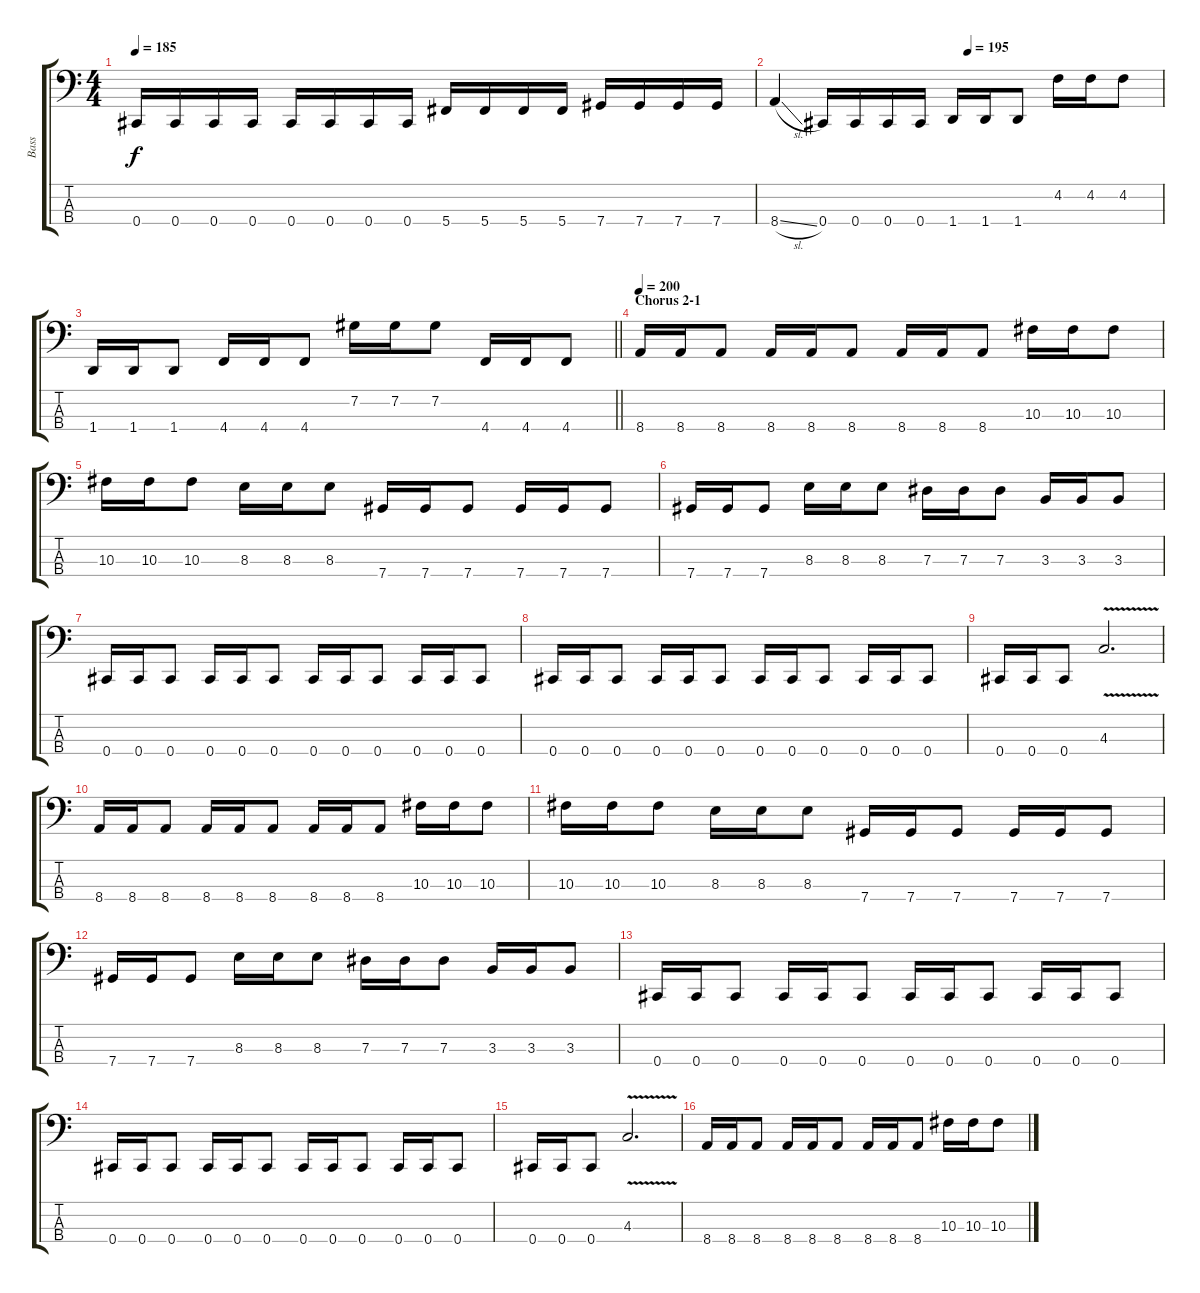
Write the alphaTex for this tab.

\track ("Bass" "Bass") {instrument electricbassfinger}
\staff {score tabs}
\tuning (Gb2 Db2 Ab1 Db1) {hide}
\ts (4 4)
\tempo 185
\clef f4
\ks c
0.4.16{dy f} 0.4.16 0.4.16 0.4.16 0.4.16 0.4.16 0.4.16 0.4.16 5.4.16 5.4.16 5.4.16 5.4.16 7.4.16 7.4.16 7.4.16 7.4.16 |
\tempo (195 0.5)
8.4{sl}.4 0.4.16 0.4.16 0.4.16 0.4.16 1.4.16 1.4.16 1.4.8 4.2.16 4.2.16 4.2.8 |
\barLineRight lightlight
1.4.16 1.4.16 1.4.8 4.4.16 4.4.16 4.4.8 7.2.16 7.2.16 7.2.8 4.4.16 4.4.16 4.4.8 |
\section ("" "Chorus 2-1")
\tempo 200
8.4.16 8.4.16 8.4.8 8.4.16 8.4.16 8.4.8 8.4.16 8.4.16 8.4.8 10.3.16 10.3.16 10.3.8 |
10.3.16 10.3.16 10.3.8 8.3.16 8.3.16 8.3.8 7.4.16 7.4.16 7.4.8 7.4.16 7.4.16 7.4.8 |
7.4.16 7.4.16 7.4.8 8.3.16 8.3.16 8.3.8 7.3.16 7.3.16 7.3.8 3.3.16 3.3.16 3.3.8 |
0.4.16 0.4.16 0.4.8 0.4.16 0.4.16 0.4.8 0.4.16 0.4.16 0.4.8 0.4.16 0.4.16 0.4.8 |
0.4.16 0.4.16 0.4.8 0.4.16 0.4.16 0.4.8 0.4.16 0.4.16 0.4.8 0.4.16 0.4.16 0.4.8 |
0.4.16 0.4.16 0.4.8 4.3{v}.2{d} |
8.4.16 8.4.16 8.4.8 8.4.16 8.4.16 8.4.8 8.4.16 8.4.16 8.4.8 10.3.16 10.3.16 10.3.8 |
10.3.16 10.3.16 10.3.8 8.3.16 8.3.16 8.3.8 7.4.16 7.4.16 7.4.8 7.4.16 7.4.16 7.4.8 |
7.4.16 7.4.16 7.4.8 8.3.16 8.3.16 8.3.8 7.3.16 7.3.16 7.3.8 3.3.16 3.3.16 3.3.8 |
0.4.16 0.4.16 0.4.8 0.4.16 0.4.16 0.4.8 0.4.16 0.4.16 0.4.8 0.4.16 0.4.16 0.4.8 |
0.4.16 0.4.16 0.4.8 0.4.16 0.4.16 0.4.8 0.4.16 0.4.16 0.4.8 0.4.16 0.4.16 0.4.8 |
0.4.16 0.4.16 0.4.8 4.3{v}.2{d} |
8.4.16 8.4.16 8.4.8 8.4.16 8.4.16 8.4.8 8.4.16 8.4.16 8.4.8 10.3.16 10.3.16 10.3.8
